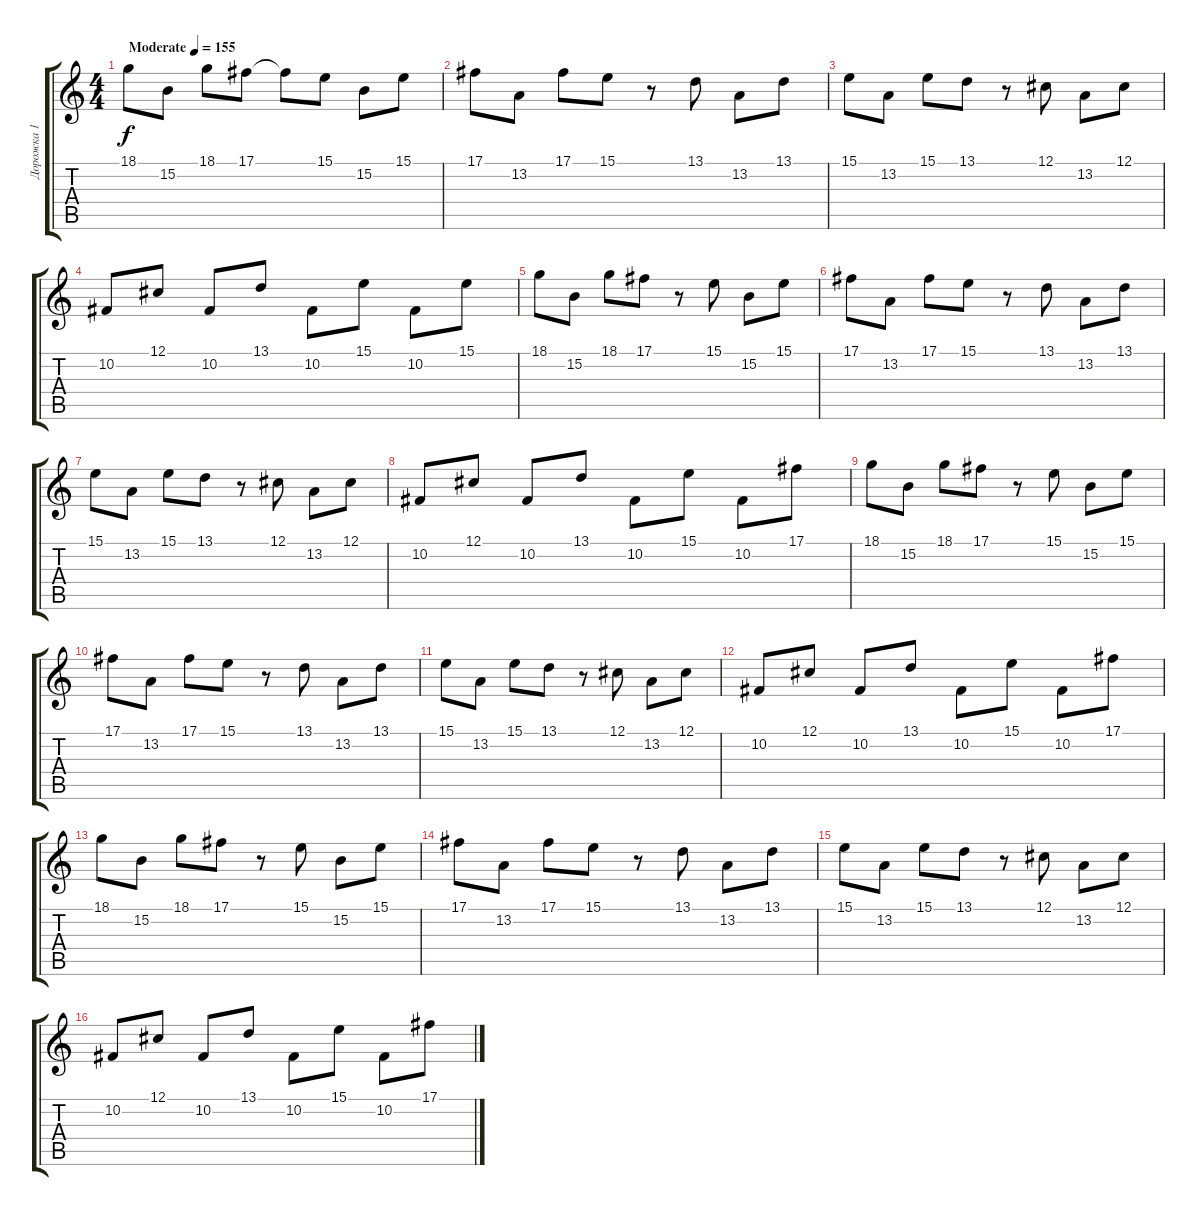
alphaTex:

\track ("Дорожка 1" "Дорожка 1") {instrument electricgrandpiano}
\staff {score tabs}
\tuning (Db4 Ab3 E3 B2 Gb2 B1) {hide}
\ts (4 4)
\tempo (155 "Moderate")
\clef g2
\ks c
18.1.8{dy f instrument electricgrandpiano} 15.2.8 18.1.8 17.1.8 17.1{t}.8 15.1.8 15.2.8 15.1.8 |
17.1.8 13.2.8 17.1.8 15.1.8 r.8 13.1.8 13.2.8 13.1.8 |
15.1.8 13.2.8 15.1.8 13.1.8 r.8 12.1.8 13.2.8 12.1.8 |
10.2.8 12.1.8 10.2.8 13.1.8 10.2.8 15.1.8 10.2.8 15.1.8 |
18.1.8 15.2.8 18.1.8 17.1.8 r.8 15.1.8 15.2.8 15.1.8 |
17.1.8 13.2.8 17.1.8 15.1.8 r.8 13.1.8 13.2.8 13.1.8 |
15.1.8 13.2.8 15.1.8 13.1.8 r.8 12.1.8 13.2.8 12.1.8 |
10.2.8 12.1.8 10.2.8 13.1.8 10.2.8 15.1.8 10.2.8 17.1.8 |
18.1.8 15.2.8 18.1.8 17.1.8 r.8 15.1.8 15.2.8 15.1.8 |
17.1.8 13.2.8 17.1.8 15.1.8 r.8 13.1.8 13.2.8 13.1.8 |
15.1.8 13.2.8 15.1.8 13.1.8 r.8 12.1.8 13.2.8 12.1.8 |
10.2.8 12.1.8 10.2.8 13.1.8 10.2.8 15.1.8 10.2.8 17.1.8 |
18.1.8 15.2.8 18.1.8 17.1.8 r.8 15.1.8 15.2.8 15.1.8 |
17.1.8 13.2.8 17.1.8 15.1.8 r.8 13.1.8 13.2.8 13.1.8 |
15.1.8 13.2.8 15.1.8 13.1.8 r.8 12.1.8 13.2.8 12.1.8 |
10.2.8 12.1.8 10.2.8 13.1.8 10.2.8 15.1.8 10.2.8 17.1.8
